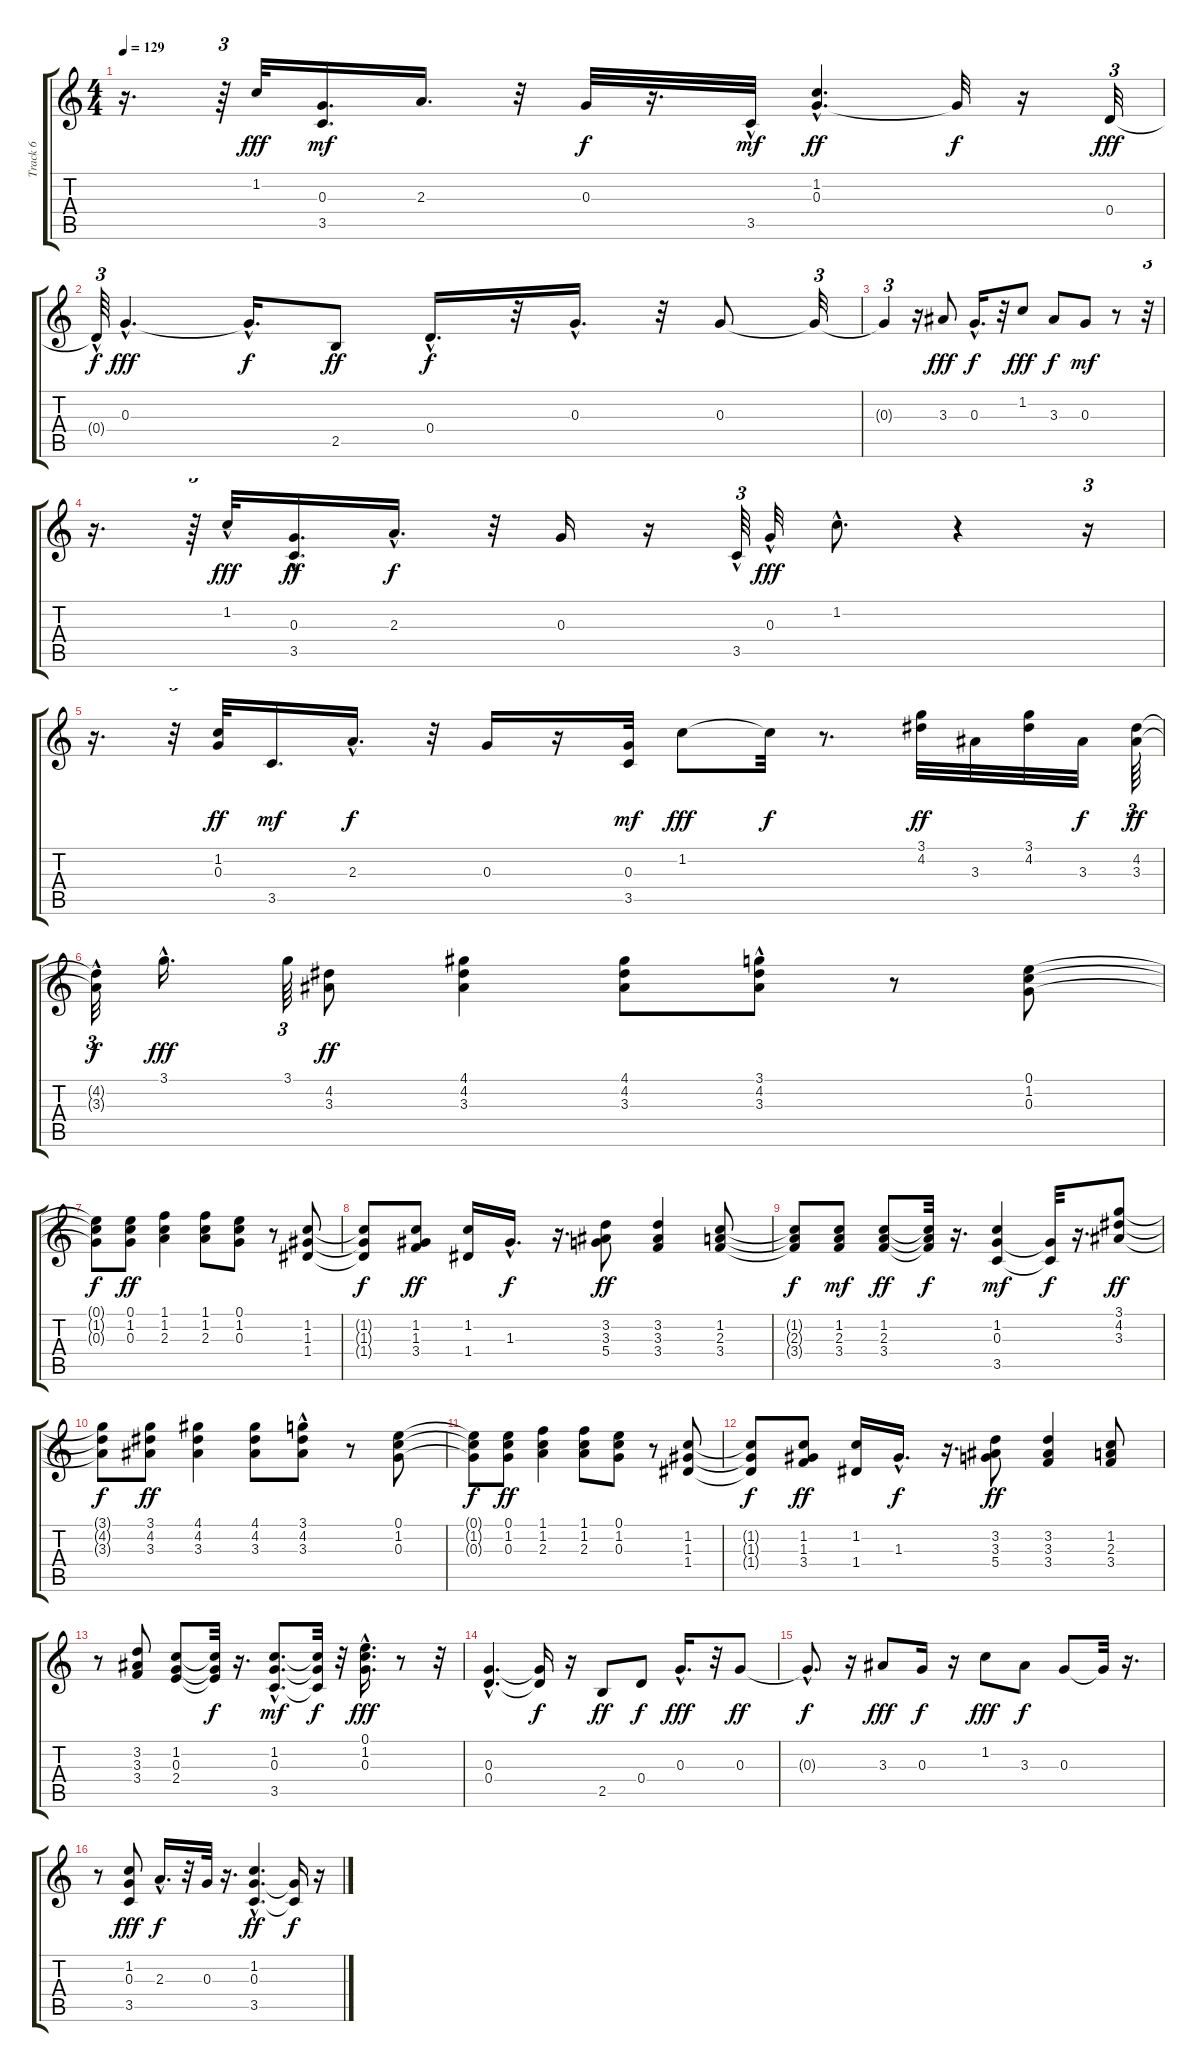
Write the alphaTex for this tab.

\track ("Track 6" "Track 6") {instrument electricguitarclean}
\staff {score tabs}
\tuning (E4 B3 G3 D3 A2 E2) {hide}
\ts (4 4)
\tempo 129
\clef g2
\ks c
r.16{d dy f} r.64{tu (3 2)} 1.2.32{dy fff} (0.3 3.5).16{d dy mf} 2.3.16{d} r.32 0.3.32{dy f} r.16{d} 3.5{hac}.32{dy mf} (1.2 0.3{hac}).4{d dy ff} 0.3{t}.32{dy f} r.16 0.4.32{tu (3 2) dy fff} |
0.4{hac t}.64{tu (3 2) dy f} 0.3{hac}.4{d dy fff} 0.3{hac t}.16{d dy f} 2.5.8{dy ff} 0.4{hac}.16{d dy f} r.32 0.3{hac}.16{d} r.32 0.3.8 0.3{t}.32{tu (3 2)} |
0.3{t}.4{tu (3 2)} r.16 3.3.8{dy fff} 0.3{hac}.16{d dy f} r.32 1.2.8{dy fff} 3.3.8{dy f} 0.3.8{dy mf} r.8 r.32{tu (3 2)} |
r.16{d} r.64{tu (3 2)} 1.2{hac}.32{dy fff} (0.3{hac} 3.5).16{d dy ff} 2.3{hac}.16{d dy f} r.32 0.3.16 r.16 3.5{hac}.64{tu (3 2)} 0.3{hac}.32{dy fff} 1.2{hac}.8{d} r.4 r.16{tu (3 2)} |
r.16{d} r.32{tu (3 2)} (1.2 0.3).32{dy ff} 3.5.16{d dy mf} 2.3{hac}.16{d dy f} r.32 0.3.16 r.16 (0.3 3.5).32{dy mf} 1.2.8{dy fff} 1.2{t}.32{dy f} r.8{d} (3.1 4.2).32{dy ff} 3.3.32 (3.1 4.2).32 3.3.32{dy f} (4.2 3.3).64{tu (3 2) dy ff} |
(4.2{hac t} 3.3{hac t}).32{tu (3 2) dy f} 3.1{hac}.16{d dy fff} 3.1.64{tu (3 2)} (4.2 3.3).8{dy ff} (4.1 4.2 3.3).4 (4.1 4.2 3.3).8 (3.1 4.2{hac} 3.3{hac}).8 r.8 (0.1 1.2 0.3).8 |
(0.1{t} 1.2{t} 0.3{t}).8{dy f} (0.1 1.2 0.3).8{dy ff} (1.1 1.2 2.3).4 (1.1 1.2 2.3).8 (0.1 1.2 0.3).8 r.8 (1.2 1.3 1.4).8 |
(1.2{t} 1.3{t} 1.4{t}).8{dy f} (1.2 1.3 3.4).8{dy ff} (1.2 1.4).16 1.3{hac}.16{d dy f} r.16{d} (3.2 3.3 5.4).8{dy ff} (3.2 3.3 3.4).4 (1.2 2.3 3.4).8 |
(1.2{t} 2.3{t} 3.4{t}).8{dy f} (1.2 2.3 3.4).8{dy mf} (1.2 2.3 3.4).8{dy ff} (1.2{t} 2.3{t} 3.4{t}).32{dy f} r.16{d} (1.2 0.3 3.5).4{dy mf} (0.3{t} 3.5{t}).32{dy f} r.16{d} (3.1 4.2 3.3).8{dy ff} |
(3.1{t} 4.2{t} 3.3{t}).8{dy f} (3.1 4.2 3.3).8{dy ff} (4.1 4.2 3.3).4 (4.1 4.2 3.3).8 (3.1 4.2{hac} 3.3{hac}).8 r.8 (0.1 1.2 0.3).8 |
(0.1{t} 1.2{t} 0.3{t}).8{dy f} (0.1 1.2 0.3).8{dy ff} (1.1 1.2 2.3).4 (1.1 1.2 2.3).8 (0.1 1.2 0.3).8 r.8 (1.2 1.3 1.4).8 |
(1.2{t} 1.3{t} 1.4{t}).8{dy f} (1.2 1.3 3.4).8{dy ff} (1.2 1.4).16 1.3{hac}.16{d dy f} r.16{d} (3.2 3.3 5.4).8{dy ff} (3.2 3.3 3.4).4 (1.2 2.3 3.4).8 |
r.8 (3.2 3.3 3.4).8 (1.2 0.3 2.4).8 (1.2{t} 0.3{t} 2.4{t}).32{dy f} r.16{d} (1.2{hac} 0.3{hac} 3.5{hac}).8{d dy mf} (1.2{t} 0.3{t} 3.5{t}).32{dy f} r.32 (0.1{hac} 1.2{hac} 0.3{hac}).16{d dy fff} r.8 r.32 |
(0.3{hac} 0.4{hac}).4{d} (0.3{t} 0.4{t}).16{dy f} r.16 2.5.8{dy ff} 0.4.8{dy f} 0.3{hac}.16{d dy fff} r.32 0.3.8{dy ff} |
0.3{hac t}.8{d dy f} r.16 3.3.8{dy fff} 0.3.16{dy f} r.16 1.2.8{dy fff} 3.3.8{dy f} 0.3.8 0.3{t}.32 r.16{d} |
r.8 (1.2 0.3 3.5).8{dy fff} 2.3{hac}.16{d dy f} r.32 0.3.32 r.16{d} (1.2 0.3{hac} 3.5{hac}).4{d dy ff} (0.3{t} 3.5{t}).16{dy f} r.16
